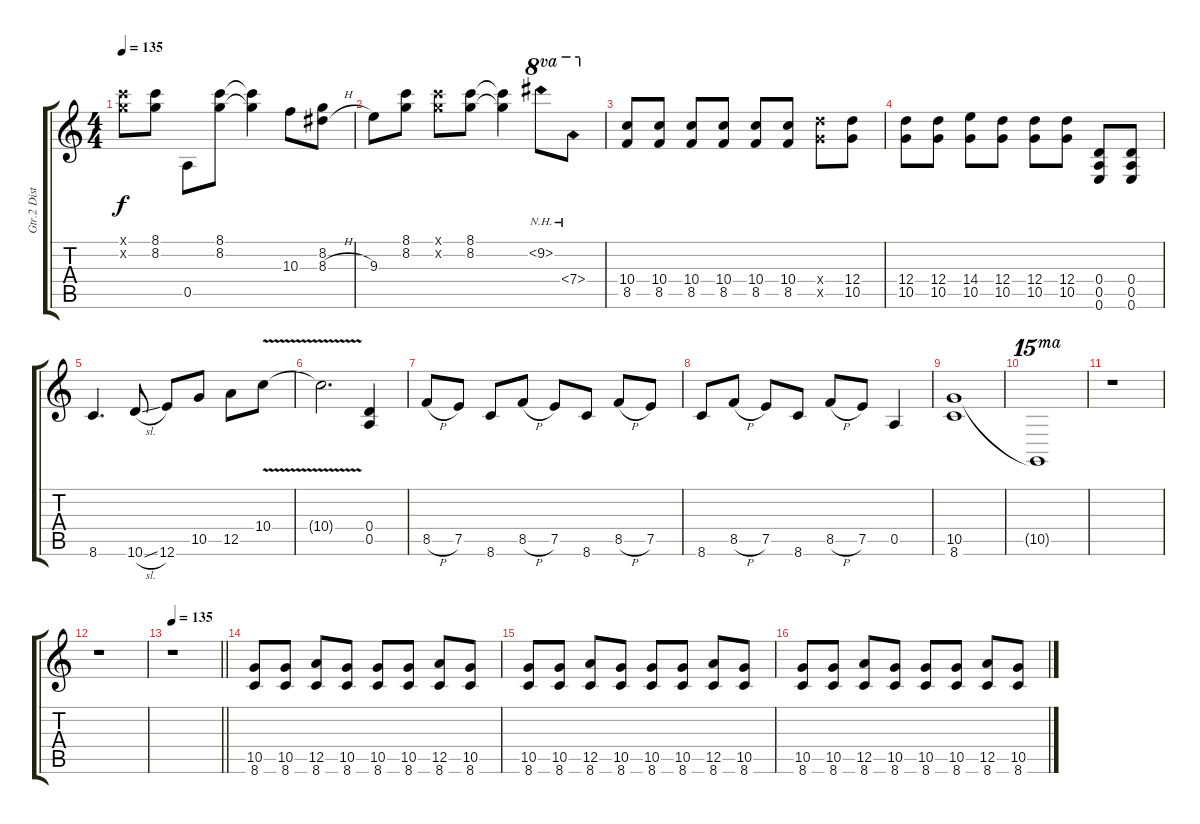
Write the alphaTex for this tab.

\track ("Gtr.2 Dist Gtr " "Gtr.2 Dist") {instrument distortionguitar}
\staff {score tabs}
\tuning (E4 B3 G3 D3 A2 E2) {hide}
\ts (4 4)
\tempo 135
\clef g2
\ks c
(8.1{x} 8.2{x}).8{dy f} (8.1 8.2).8 0.5.8 (8.1 8.2).8 (8.1{t} 8.2{t}).4 10.3.8 (8.2 8.3{h}).8 |
9.3.8 (8.1 8.2).8 (8.1{x} 8.2{x}).8 (8.1 8.2).8 (8.1{t} 8.2{t}).4 9.2{nh}.8{ot 8va} 7.4{nh}.8{ot 8va} |
(10.4 8.5).8 (10.4 8.5).8 (10.4 8.5).8 (10.4 8.5).8 (10.4 8.5).8 (10.4 8.5).8 (12.4{x} 10.5{x}).8 (12.4 10.5).8 |
(12.4 10.5).8 (12.4 10.5).8 (14.4 10.5).8 (12.4 10.5).8 (12.4 10.5).8 (12.4 10.5).8 (0.4 0.5 0.6).8 (0.4 0.5 0.6).8 |
8.6.4{d} 10.6{sl}.8 12.6.8 10.5.8 12.5.8 10.4{v}.8 |
10.4{v t}.2{d} (0.4 0.5).4 |
8.5{h}.8 7.5.8 8.6.8 8.5{h}.8 7.5.8 8.6.8 8.5{h}.8 7.5.8 |
8.6.8 8.5{h}.8 7.5.8 8.6.8 8.5{h}.8 7.5.8 0.5.4 |
(10.5 8.6).1 |
10.5{t}.1{ot 15ma} |
r.1 |
r.1 |
\tempo 135
\barLineRight lightlight
r.1 |
(10.5 8.6).8 (10.5 8.6).8 (12.5 8.6).8 (10.5 8.6).8 (10.5 8.6).8 (10.5 8.6).8 (12.5 8.6).8 (10.5 8.6).8 |
(10.5 8.6).8 (10.5 8.6).8 (12.5 8.6).8 (10.5 8.6).8 (10.5 8.6).8 (10.5 8.6).8 (12.5 8.6).8 (10.5 8.6).8 |
(10.5 8.6).8 (10.5 8.6).8 (12.5 8.6).8 (10.5 8.6).8 (10.5 8.6).8 (10.5 8.6).8 (12.5 8.6).8 (10.5 8.6).8
